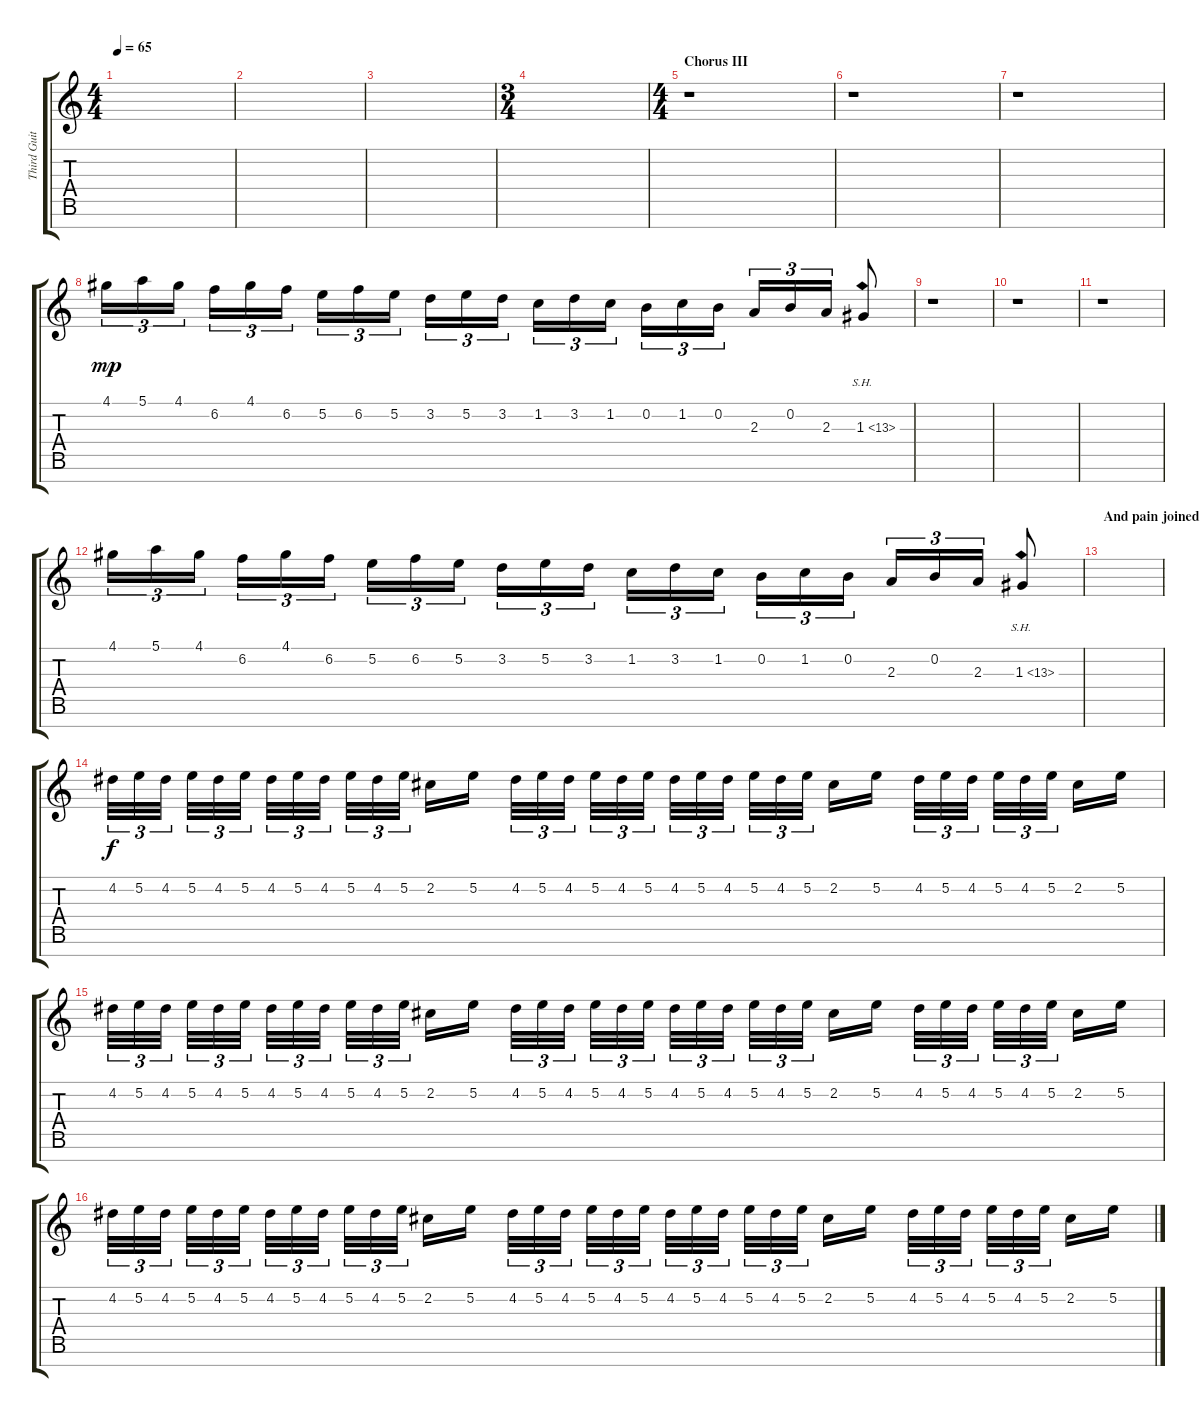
\track ("Third Guitar" "Third Guit") {instrument distortionguitar}
\staff {score tabs}
\tuning (E4 B3 G3 D3 A2 E2 B1) {hide}
\ts (4 4)
\tempo 65
\clef g2
\ks c
|
|
|
\ts (3 4)
|
\ts (4 4)
\section ("" "Chorus III")
r.1 |
r.1 |
r.1 |
4.1.16{tu (3 2) dy mp} 5.1.16{tu (3 2)} 4.1.16{tu (3 2)} 6.2.16{tu (3 2)} 4.1.16{tu (3 2)} 6.2.16{tu (3 2)} 5.2.16{tu (3 2)} 6.2.16{tu (3 2)} 5.2.16{tu (3 2)} 3.2.16{tu (3 2)} 5.2.16{tu (3 2)} 3.2.16{tu (3 2)} 1.2.16{tu (3 2)} 3.2.16{tu (3 2)} 1.2.16{tu (3 2)} 0.2.16{tu (3 2)} 1.2.16{tu (3 2)} 0.2.16{tu (3 2)} 2.3.16{tu (3 2)} 0.2.16{tu (3 2)} 2.3.16{tu (3 2)} 1.3{sh 12}.8 |
r.1 |
r.1 |
r.1 |
4.1.16{tu (3 2)} 5.1.16{tu (3 2)} 4.1.16{tu (3 2)} 6.2.16{tu (3 2)} 4.1.16{tu (3 2)} 6.2.16{tu (3 2)} 5.2.16{tu (3 2)} 6.2.16{tu (3 2)} 5.2.16{tu (3 2)} 3.2.16{tu (3 2)} 5.2.16{tu (3 2)} 3.2.16{tu (3 2)} 1.2.16{tu (3 2)} 3.2.16{tu (3 2)} 1.2.16{tu (3 2)} 0.2.16{tu (3 2)} 1.2.16{tu (3 2)} 0.2.16{tu (3 2)} 2.3.16{tu (3 2)} 0.2.16{tu (3 2)} 2.3.16{tu (3 2)} 1.3{sh 12}.8 |
\section ("" "And pain joined his urge to percieve...")
|
4.2.32{tu (3 2) dy f volume 8} 5.2.32{tu (3 2)} 4.2.32{tu (3 2)} 5.2.32{tu (3 2)} 4.2.32{tu (3 2)} 5.2.32{tu (3 2)} 4.2.32{tu (3 2)} 5.2.32{tu (3 2)} 4.2.32{tu (3 2)} 5.2.32{tu (3 2)} 4.2.32{tu (3 2)} 5.2.32{tu (3 2)} 2.2.16 5.2.16 4.2.32{tu (3 2)} 5.2.32{tu (3 2)} 4.2.32{tu (3 2)} 5.2.32{tu (3 2)} 4.2.32{tu (3 2)} 5.2.32{tu (3 2)} 4.2.32{tu (3 2)} 5.2.32{tu (3 2)} 4.2.32{tu (3 2)} 5.2.32{tu (3 2)} 4.2.32{tu (3 2)} 5.2.32{tu (3 2)} 2.2.16 5.2.16 4.2.32{tu (3 2)} 5.2.32{tu (3 2)} 4.2.32{tu (3 2)} 5.2.32{tu (3 2)} 4.2.32{tu (3 2)} 5.2.32{tu (3 2)} 2.2.16 5.2.16 |
4.2.32{tu (3 2) volume 8} 5.2.32{tu (3 2)} 4.2.32{tu (3 2)} 5.2.32{tu (3 2)} 4.2.32{tu (3 2)} 5.2.32{tu (3 2)} 4.2.32{tu (3 2)} 5.2.32{tu (3 2)} 4.2.32{tu (3 2)} 5.2.32{tu (3 2)} 4.2.32{tu (3 2)} 5.2.32{tu (3 2)} 2.2.16 5.2.16 4.2.32{tu (3 2)} 5.2.32{tu (3 2)} 4.2.32{tu (3 2)} 5.2.32{tu (3 2)} 4.2.32{tu (3 2)} 5.2.32{tu (3 2)} 4.2.32{tu (3 2)} 5.2.32{tu (3 2)} 4.2.32{tu (3 2)} 5.2.32{tu (3 2)} 4.2.32{tu (3 2)} 5.2.32{tu (3 2)} 2.2.16 5.2.16 4.2.32{tu (3 2)} 5.2.32{tu (3 2)} 4.2.32{tu (3 2)} 5.2.32{tu (3 2)} 4.2.32{tu (3 2)} 5.2.32{tu (3 2)} 2.2.16 5.2.16 |
4.2.32{tu (3 2) volume 8} 5.2.32{tu (3 2)} 4.2.32{tu (3 2)} 5.2.32{tu (3 2)} 4.2.32{tu (3 2)} 5.2.32{tu (3 2)} 4.2.32{tu (3 2)} 5.2.32{tu (3 2)} 4.2.32{tu (3 2)} 5.2.32{tu (3 2)} 4.2.32{tu (3 2)} 5.2.32{tu (3 2)} 2.2.16 5.2.16 4.2.32{tu (3 2)} 5.2.32{tu (3 2)} 4.2.32{tu (3 2)} 5.2.32{tu (3 2)} 4.2.32{tu (3 2)} 5.2.32{tu (3 2)} 4.2.32{tu (3 2)} 5.2.32{tu (3 2)} 4.2.32{tu (3 2)} 5.2.32{tu (3 2)} 4.2.32{tu (3 2)} 5.2.32{tu (3 2)} 2.2.16 5.2.16 4.2.32{tu (3 2)} 5.2.32{tu (3 2)} 4.2.32{tu (3 2)} 5.2.32{tu (3 2)} 4.2.32{tu (3 2)} 5.2.32{tu (3 2)} 2.2.16 5.2.16
